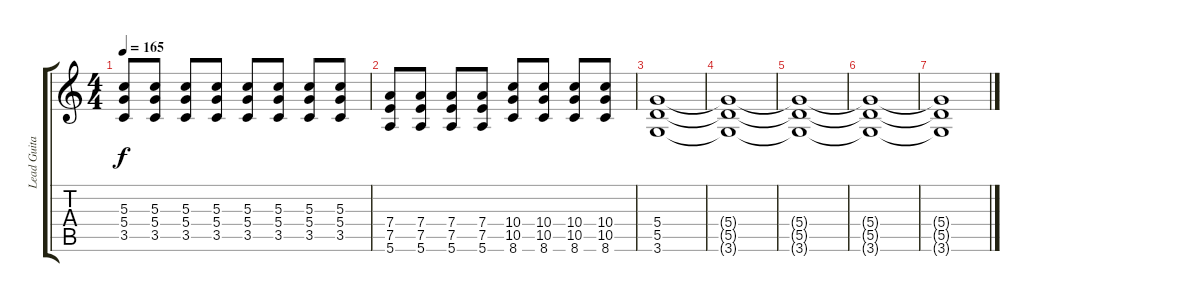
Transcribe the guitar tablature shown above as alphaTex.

\track ("Lead Guitar" "Lead Guita") {instrument distortionguitar}
\staff {score tabs}
\tuning (E4 B3 G3 D3 A2 E2) {hide}
\ts (4 4)
\tempo 165
\clef g2
\ks c
(5.3 5.4 3.5).8{dy f} (5.3 5.4 3.5).8 (5.3 5.4 3.5).8 (5.3 5.4 3.5).8 (5.3 5.4 3.5).8 (5.3 5.4 3.5).8 (5.3 5.4 3.5).8 (5.3 5.4 3.5).8 |
(7.4 7.5 5.6).8 (7.4 7.5 5.6).8 (7.4 7.5 5.6).8 (7.4 7.5 5.6).8 (10.4 10.5 8.6).8 (10.4 10.5 8.6).8 (10.4 10.5 8.6).8 (10.4 10.5 8.6).8 |
(5.4 5.5 3.6).1 |
(5.4{t} 5.5{t} 3.6{t}).1 |
(5.4{t} 5.5{t} 3.6{t}).1 |
(5.4{t} 5.5{t} 3.6{t}).1 |
(5.4{t} 5.5{t} 3.6{t}).1
